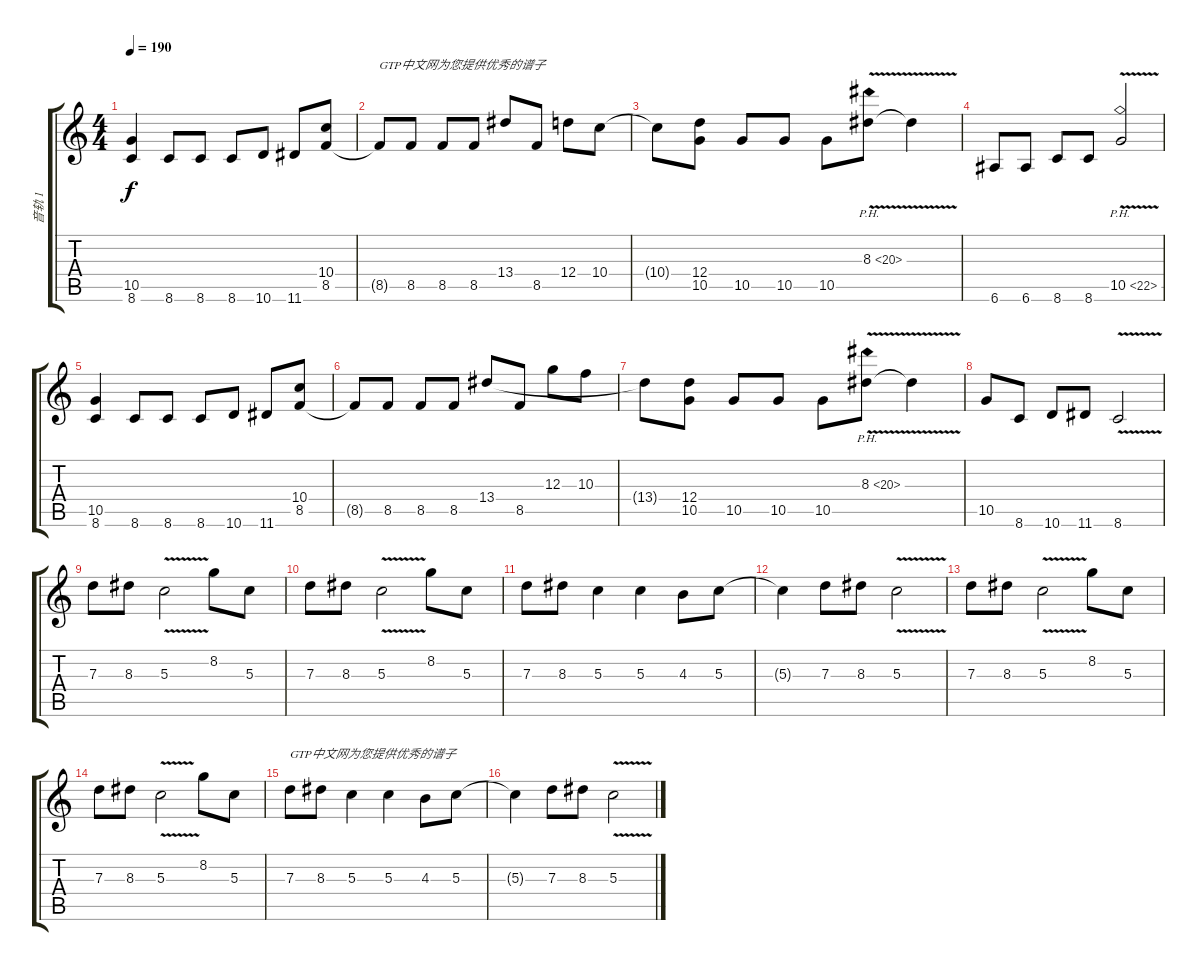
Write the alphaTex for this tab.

\track ("音轨 1" "音轨 1") {instrument overdrivenguitar}
\staff {score tabs}
\tuning (E4 B3 G3 D3 A2 E2) {hide}
\ts (4 4)
\tempo 190
\clef g2
\ks c
(10.5 8.6).4{dy f} 8.6.8 8.6.8 8.6.8 10.6.8 11.6.8 (10.4 8.5).8 |
8.5{t}.8{txt "GTP中文网为您提供优秀的谱子"} 8.5.8 8.5.8 8.5.8 13.4.8 8.5.8 12.4.8 10.4.8 |
10.4{t}.8 (12.4 10.5).8 10.5.8 10.5.8 10.5.8 8.3{ph 12 v}.8 8.3{t}.4 |
6.6.8 6.6.8 8.6.8 8.6.8 10.5{ph 12 v}.2 |
(10.5 8.6).4 8.6.8 8.6.8 8.6.8 10.6.8 11.6.8 (10.4 8.5).8 |
8.5{t}.8 8.5.8 8.5.8 8.5.8 13.4.8 8.5.8 12.3.8 10.3.8 |
13.4{t}.8 (12.4 10.5).8 10.5.8 10.5.8 10.5.8 8.3{ph 12 v}.8 8.3{t}.4 |
10.5.8 8.6.8 10.6.8 11.6.8 8.6{v}.2 |
7.3.8 8.3.8 5.3{v}.2 8.2.8 5.3.8 |
7.3.8 8.3.8 5.3{v}.2 8.2.8 5.3.8 |
7.3.8 8.3.8 5.3.4 5.3.4 4.3.8 5.3.8 |
5.3{t}.4 7.3.8 8.3.8 5.3{v}.2 |
7.3.8 8.3.8 5.3{v}.2 8.2.8 5.3.8 |
7.3.8 8.3.8 5.3{v}.2 8.2.8 5.3.8 |
7.3.8{txt "GTP中文网为您提供优秀的谱子"} 8.3.8 5.3.4 5.3.4 4.3.8 5.3.8 |
5.3{t}.4 7.3.8 8.3.8 5.3{v}.2
